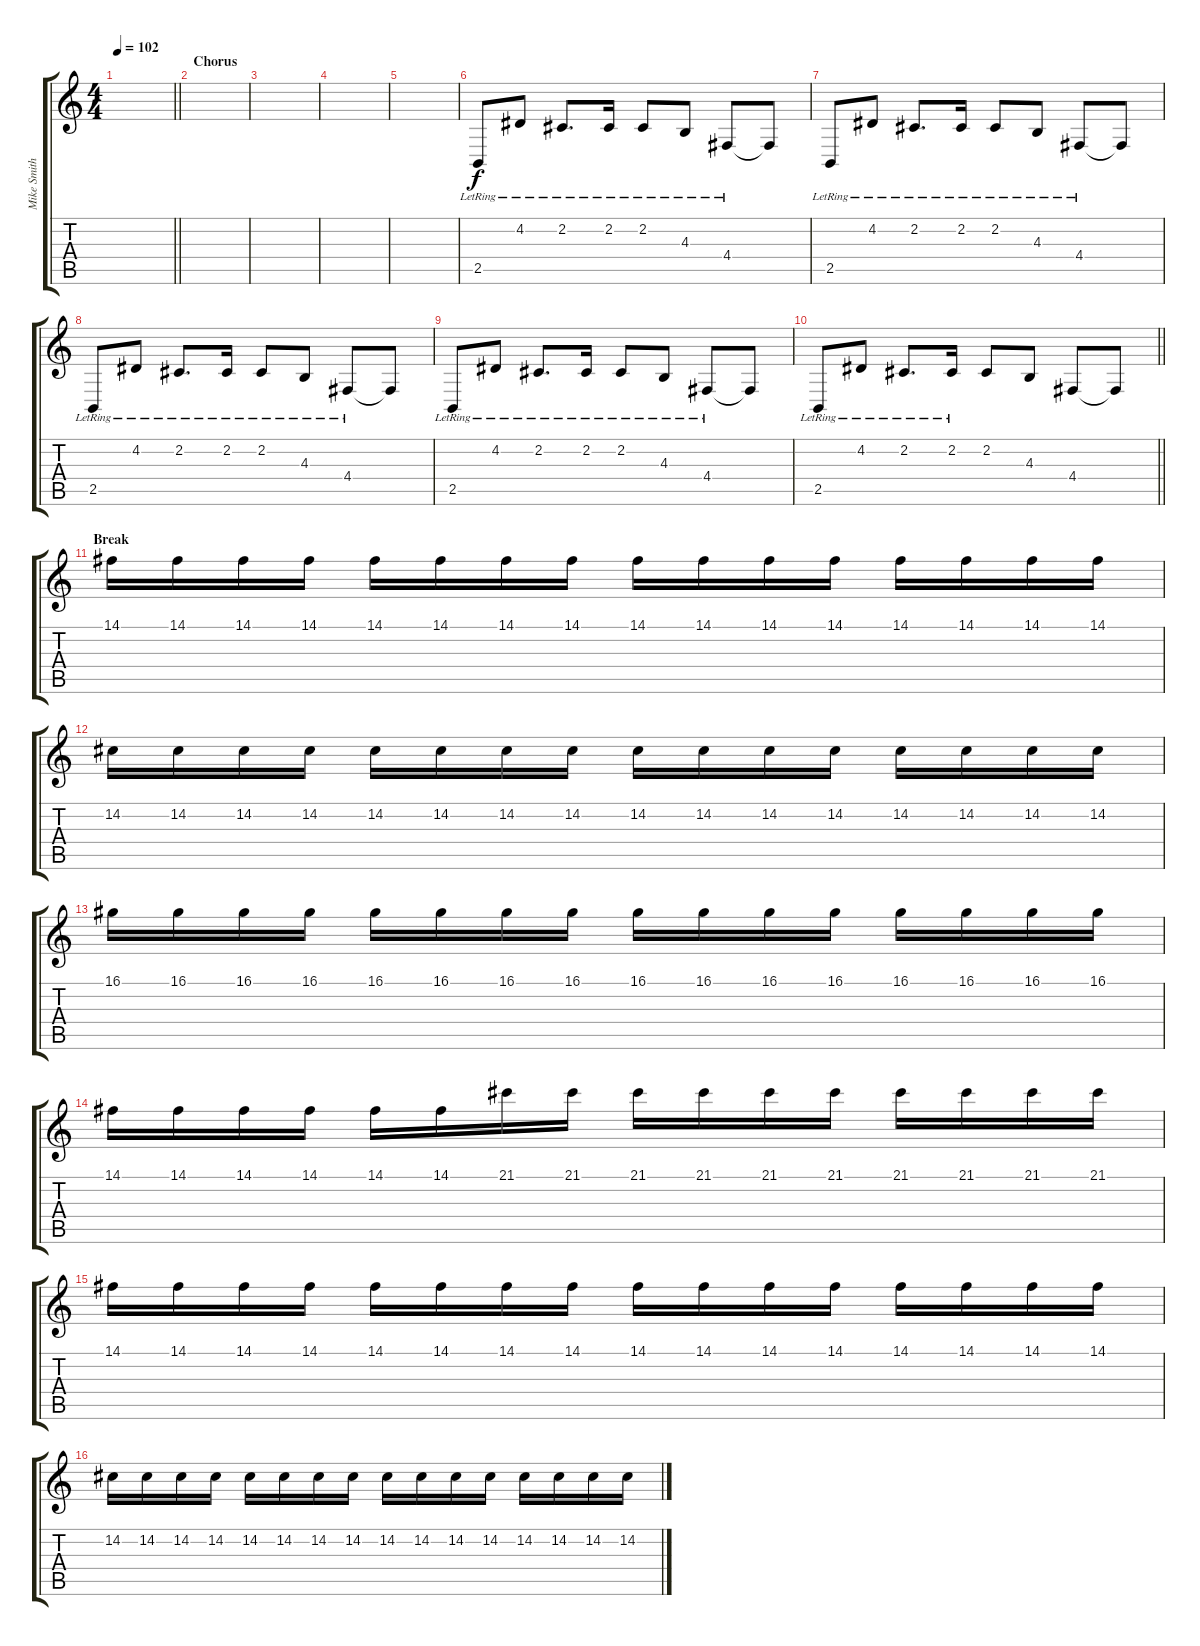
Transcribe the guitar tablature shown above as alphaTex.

\track ("Mike Smith (Feedback)" "Mike Smith") {instrument fx1rain}
\staff {score tabs}
\tuning (E4 B3 G3 D3 A2 E2) {hide}
\ts (4 4)
\tempo 102
\clef g2
\barLineRight lightlight
\ks c
|
\section ("" "Chorus")
|
|
|
|
2.5{lr}.8 4.2{lr}.8 2.2{lr}.8{d} 2.2{lr}.16 2.2{lr}.8 4.3{lr}.8 4.4{lr}.8 4.4{t}.8 |
2.5{lr}.8 4.2{lr}.8 2.2{lr}.8{d} 2.2{lr}.16 2.2{lr}.8 4.3{lr}.8 4.4{lr}.8 4.4{t}.8 |
2.5{lr}.8 4.2{lr}.8 2.2{lr}.8{d} 2.2{lr}.16 2.2{lr}.8 4.3{lr}.8 4.4{lr}.8 4.4{t}.8 |
2.5{lr}.8 4.2{lr}.8 2.2{lr}.8{d} 2.2{lr}.16 2.2{lr}.8 4.3{lr}.8 4.4{lr}.8 4.4{t}.8 |
\barLineRight lightlight
2.5{lr}.8 4.2{lr}.8 2.2{lr}.8{d} 2.2{lr}.16 2.2.8 4.3.8 4.4.8 4.4{t}.8 |
\section ("" "Break")
14.1.16{volume 8 instrument overdrivenguitar} 14.1.16 14.1.16 14.1.16 14.1.16 14.1.16 14.1.16 14.1.16 14.1.16 14.1.16 14.1.16 14.1.16 14.1.16 14.1.16 14.1.16 14.1.16 |
14.2.16 14.2.16 14.2.16 14.2.16 14.2.16 14.2.16 14.2.16 14.2.16 14.2.16 14.2.16 14.2.16 14.2.16 14.2.16 14.2.16 14.2.16 14.2.16 |
16.1.16 16.1.16 16.1.16 16.1.16 16.1.16 16.1.16 16.1.16 16.1.16 16.1.16 16.1.16 16.1.16 16.1.16 16.1.16 16.1.16 16.1.16 16.1.16 |
14.1.16 14.1.16 14.1.16 14.1.16 14.1.16 14.1.16 21.1.16 21.1.16 21.1.16 21.1.16 21.1.16 21.1.16 21.1.16 21.1.16 21.1.16 21.1.16 |
14.1.16 14.1.16 14.1.16 14.1.16 14.1.16 14.1.16 14.1.16 14.1.16 14.1.16 14.1.16 14.1.16 14.1.16 14.1.16 14.1.16 14.1.16 14.1.16 |
14.2.16 14.2.16 14.2.16 14.2.16 14.2.16 14.2.16 14.2.16 14.2.16 14.2.16 14.2.16 14.2.16 14.2.16 14.2.16 14.2.16 14.2.16 14.2.16
